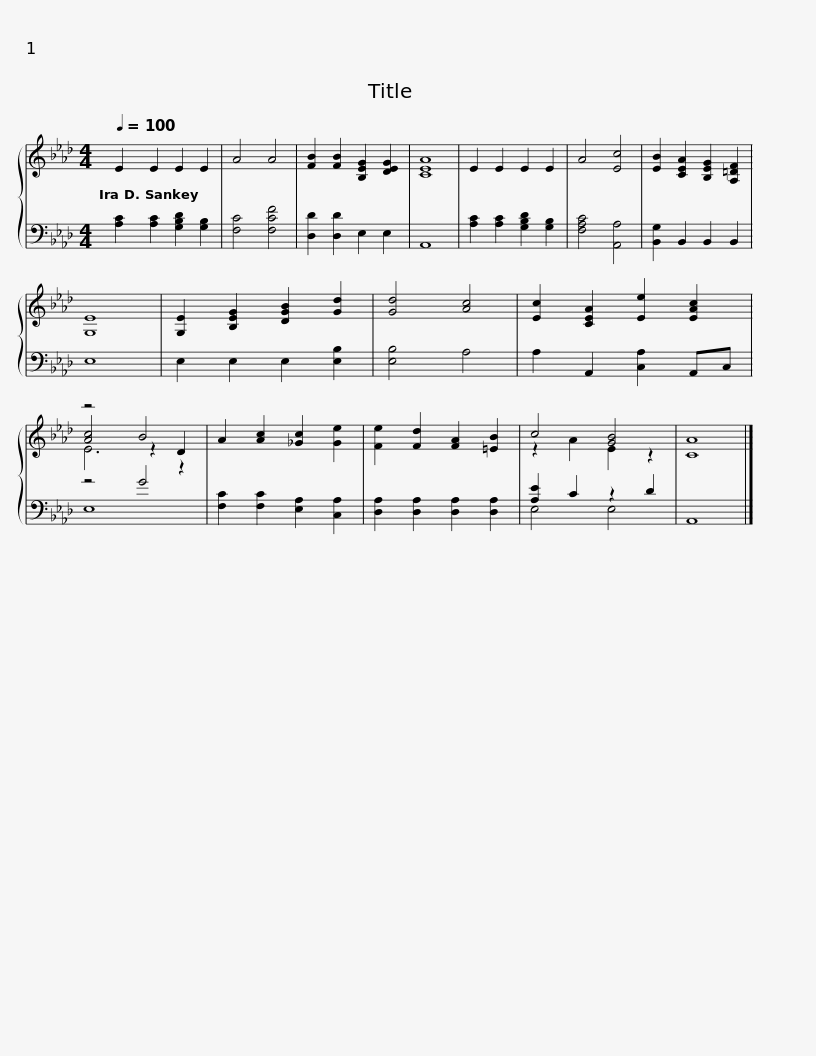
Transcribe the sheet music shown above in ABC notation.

X:1
%%score { ( 1 3 4 ) | ( 2 5 ) }
L:1/8
Q:1/4=100
M:4/4
I:linebreak $
K:Ab
V:1 treble
V:3 treble
V:4 treble
V:2 bass
V:5 bass
V:1
 E2 E2 E2 E2 | A4 A4 | [FB]2 [FB]2 [B,EG]2 [DEG]2 | [CEA]8 | E2 E2 E2 E2 | %5
 A4 [Ec]4 | [EB]2 [CEA]2 [B,EG]2 [A,=DF]2 | [G,E]8 | [G,E]2 [B,EG]2 [DGB]2 [Gd]2 | [Gd]4 [Ac]4 |$ %10
 [Ec]2 [CEA]2 [Ee]2 [EAc]2 | z4 B4 | A2 [Ac]2 [_Gc]2 [Ge]2 | [Fe]2 [Fd]2 [FA]2 [=EB]2 | c4 [GB]4 | %15
 [CA]8 |] %16
V:2
 [A,C]2 [A,C]2 [G,B,D]2 [G,B,]2 | [F,C]4 [F,CF]4 | [D,D]2 [D,D]2 E,2 E,2 | A,,8 | [A,C]2 [A,C]2 [G,B,D]2 [G,B,]2 | %5
 [F,A,C]4 [A,,A,]4 | [B,,G,]2 B,,2 B,,2 B,,2 | E,8 | E,2 E,2 E,2 [E,B,]2 | [E,B,]4 A,4 |$ %10
 A,2 A,,2 [C,A,]2 A,,C, | z4 G4 | [F,C]2 [F,C]2 [E,A,]2 [C,A,]2 | [D,A,]2 [D,A,]2 [D,A,]2 [D,A,]2 | [A,E]2 C2 z2 D2 | %15
 A,,8 |] %16
V:3
 x8 | x8 | x8 | x8 | x8 | %5
 x8 | x8 | x8 | x8 | x8 |$ %10
 x8 | [Ac]4 z2 D2 | x8 | x8 | z2 A2 E2 z2 | %15
 x8 |] %16
V:4
 x8 | x8 | x8 | x8 | x8 | %5
 x8 | x8 | x8 | x8 | x8 |$ %10
 x8 | E6 z2 | x8 | x8 | x8 | %15
 x8 |] %16
V:5
 x8 | x8 | x8 | x8 | x8 | %5
 x8 | x8 | x8 | x8 | x8 |$ %10
 x8 | E,8 | x8 | x8 | E,4 E,4 | %15
 x8 |] %16
